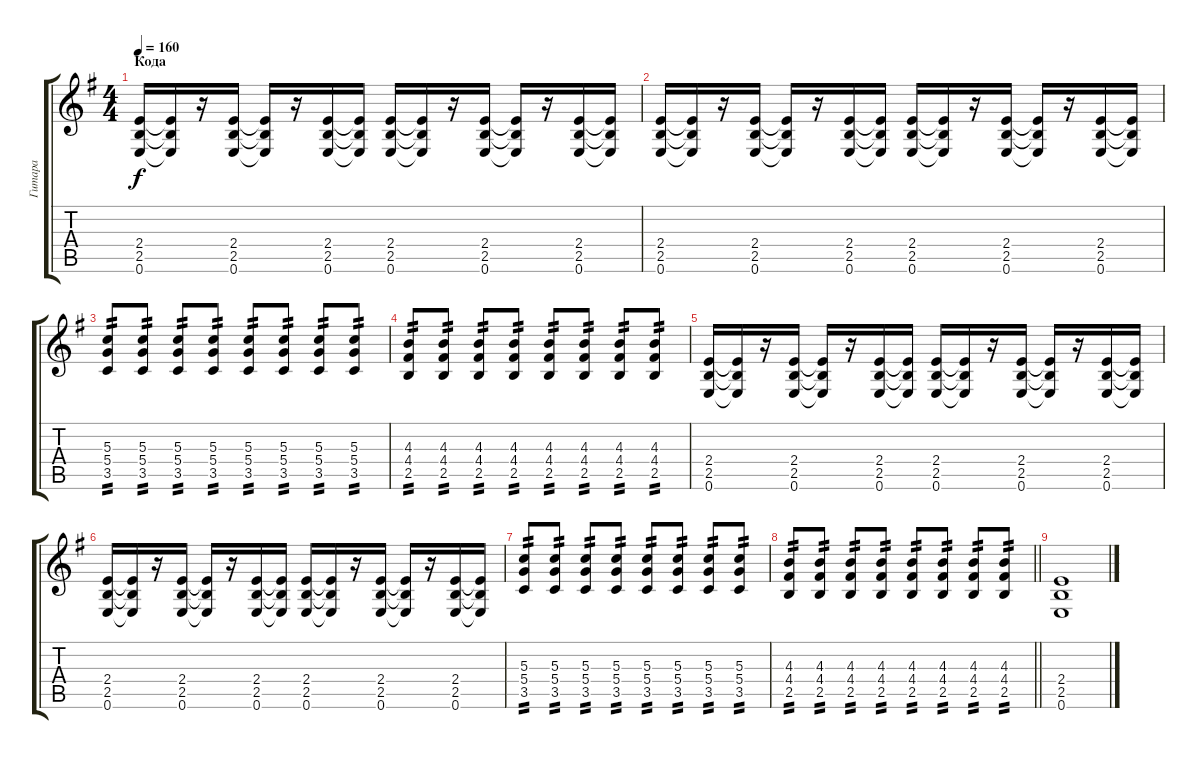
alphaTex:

\track ("Гитара" "Гитара") {instrument distortionguitar}
\staff {score tabs}
\tuning (E4 B3 G3 D3 A2 E2) {hide}
\ts (4 4)
\section ("" "Кода")
\tempo 160
\clef g2
\ks eminor
(2.4 2.5 0.6).16{dy f} (2.4{t} 2.5{t} 0.6{t}).16 r.16 (2.4 2.5 0.6).16 (2.4{t} 2.5{t} 0.6{t}).16 r.16 (2.4 2.5 0.6).16 (2.4{t} 2.5{t} 0.6{t}).16 (2.4 2.5 0.6).16 (2.4{t} 2.5{t} 0.6{t}).16 r.16 (2.4 2.5 0.6).16 (2.4{t} 2.5{t} 0.6{t}).16 r.16 (2.4 2.5 0.6).16 (2.4{t} 2.5{t} 0.6{t}).16 |
(2.4 2.5 0.6).16 (2.4{t} 2.5{t} 0.6{t}).16 r.16 (2.4 2.5 0.6).16 (2.4{t} 2.5{t} 0.6{t}).16 r.16 (2.4 2.5 0.6).16 (2.4{t} 2.5{t} 0.6{t}).16 (2.4 2.5 0.6).16 (2.4{t} 2.5{t} 0.6{t}).16 r.16 (2.4 2.5 0.6).16 (2.4{t} 2.5{t} 0.6{t}).16 r.16 (2.4 2.5 0.6).16 (2.4{t} 2.5{t} 0.6{t}).16 |
(5.3 5.4 3.5).8{tp 2} (5.3 5.4 3.5).8{tp 2} (5.3 5.4 3.5).8{tp 2} (5.3 5.4 3.5).8{tp 2} (5.3 5.4 3.5).8{tp 2} (5.3 5.4 3.5).8{tp 2} (5.3 5.4 3.5).8{tp 2} (5.3 5.4 3.5).8{tp 2} |
(4.3 4.4 2.5).8{tp 2} (4.3 4.4 2.5).8{tp 2} (4.3 4.4 2.5).8{tp 2} (4.3 4.4 2.5).8{tp 2} (4.3 4.4 2.5).8{tp 2} (4.3 4.4 2.5).8{tp 2} (4.3 4.4 2.5).8{tp 2} (4.3 4.4 2.5).8{tp 2} |
(2.4 2.5 0.6).16 (2.4{t} 2.5{t} 0.6{t}).16 r.16 (2.4 2.5 0.6).16 (2.4{t} 2.5{t} 0.6{t}).16 r.16 (2.4 2.5 0.6).16 (2.4{t} 2.5{t} 0.6{t}).16 (2.4 2.5 0.6).16 (2.4{t} 2.5{t} 0.6{t}).16 r.16 (2.4 2.5 0.6).16 (2.4{t} 2.5{t} 0.6{t}).16 r.16 (2.4 2.5 0.6).16 (2.4{t} 2.5{t} 0.6{t}).16 |
(2.4 2.5 0.6).16 (2.4{t} 2.5{t} 0.6{t}).16 r.16 (2.4 2.5 0.6).16 (2.4{t} 2.5{t} 0.6{t}).16 r.16 (2.4 2.5 0.6).16 (2.4{t} 2.5{t} 0.6{t}).16 (2.4 2.5 0.6).16 (2.4{t} 2.5{t} 0.6{t}).16 r.16 (2.4 2.5 0.6).16 (2.4{t} 2.5{t} 0.6{t}).16 r.16 (2.4 2.5 0.6).16 (2.4{t} 2.5{t} 0.6{t}).16 |
(5.3 5.4 3.5).8{tp 2} (5.3 5.4 3.5).8{tp 2} (5.3 5.4 3.5).8{tp 2} (5.3 5.4 3.5).8{tp 2} (5.3 5.4 3.5).8{tp 2} (5.3 5.4 3.5).8{tp 2} (5.3 5.4 3.5).8{tp 2} (5.3 5.4 3.5).8{tp 2} |
\barLineRight lightlight
(4.3 4.4 2.5).8{tp 2} (4.3 4.4 2.5).8{tp 2} (4.3 4.4 2.5).8{tp 2} (4.3 4.4 2.5).8{tp 2} (4.3 4.4 2.5).8{tp 2} (4.3 4.4 2.5).8{tp 2} (4.3 4.4 2.5).8{tp 2} (4.3 4.4 2.5).8{tp 2} |
\section ("" "")
(2.4 2.5 0.6).1
